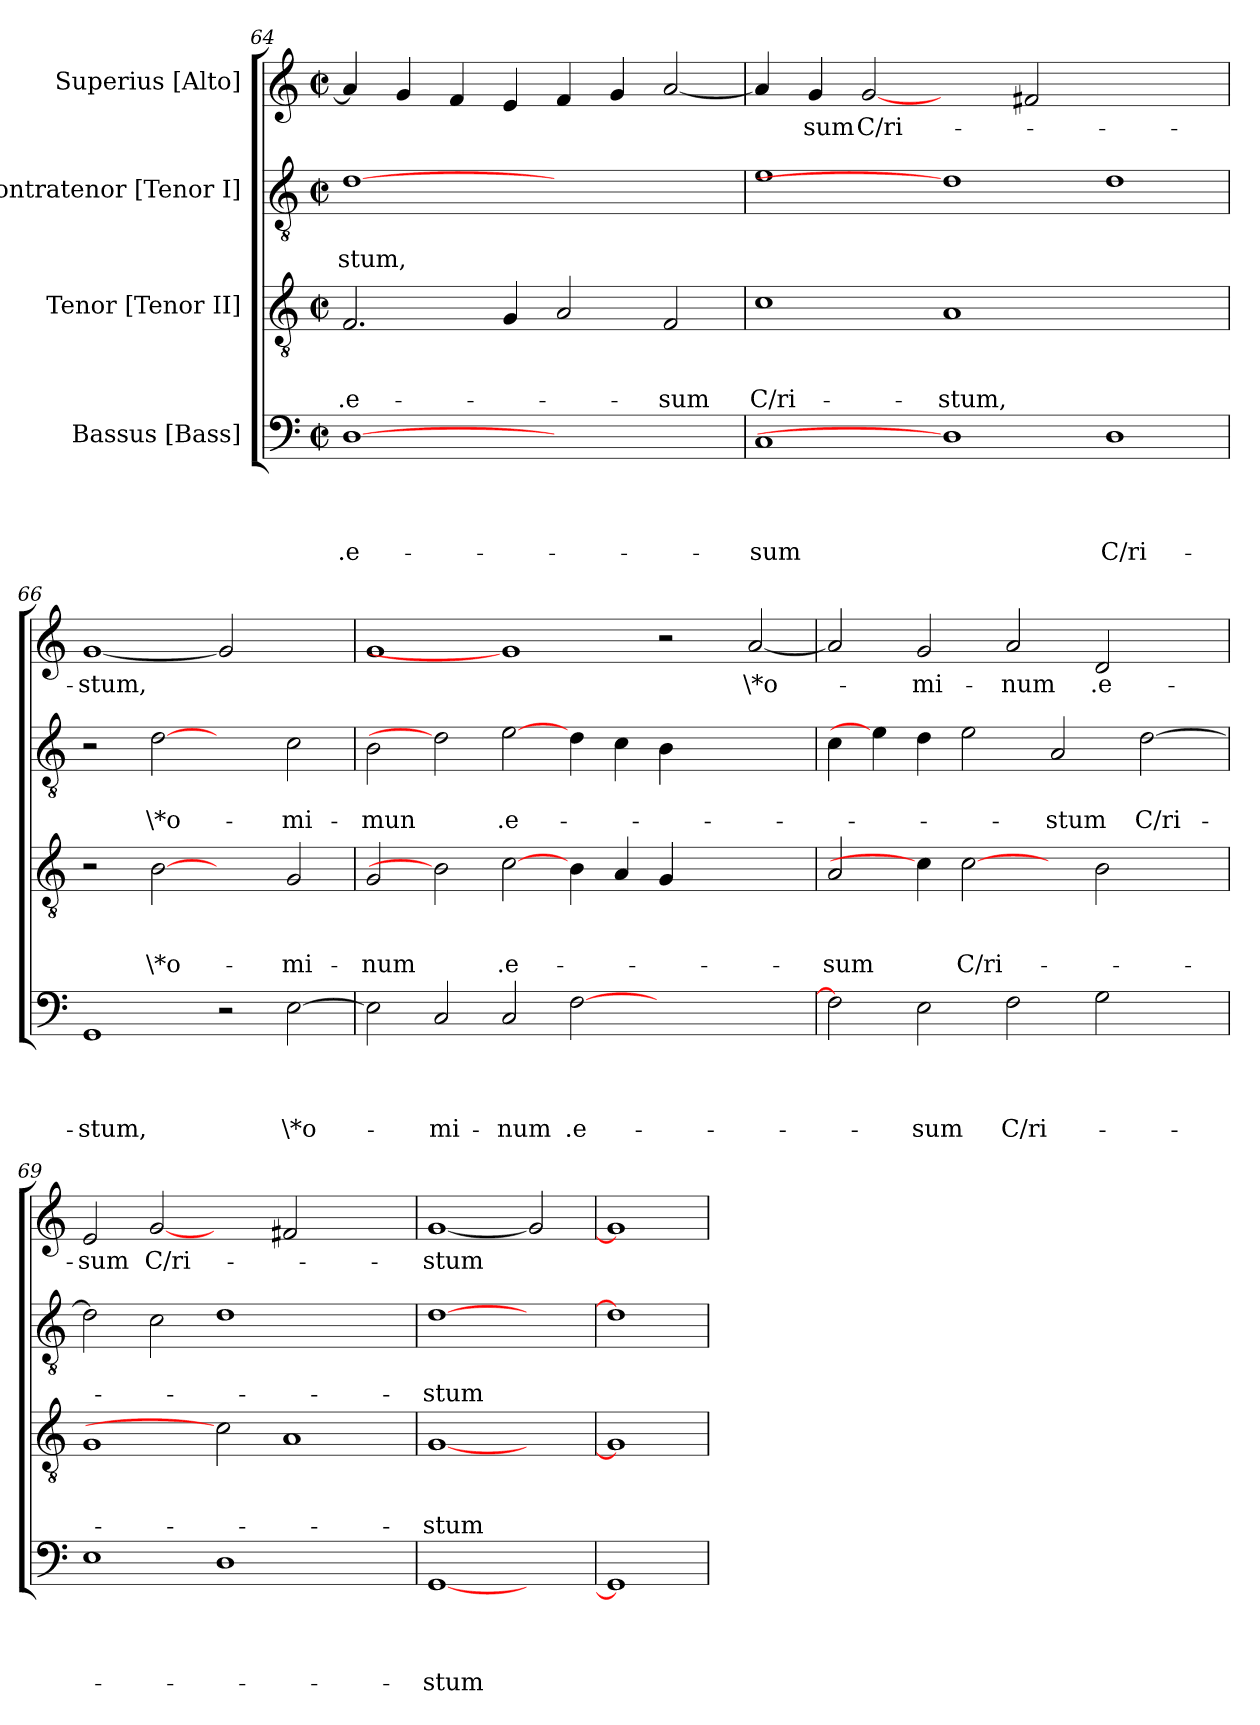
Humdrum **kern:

**kern	**text	**text	**text	**text	**kern	**text	**text	**text	**kern	**text	**text	**kern	**text
*part4	*part4	*part4	*part4	*part4	*part3	*part3	*part3	*part3	*part2	*part2	*part2	*part1	*part1
*staff4	*staff4	*staff4	*staff4	*staff4	*staff3	*staff3	*staff3	*staff3	*staff2	*staff2	*staff2	*staff1	*staff1
*I"Bassus [Bass]	*	*	*	*	*I"Tenor [Tenor II]	*	*	*	*I"Contratenor [Tenor I]	*	*	*I"Superius [Alto]	*
*clefF4	*	*	*	*	*clefGv2	*	*	*	*clefGv2	*	*	*clefG2	*
*k[]	*	*	*	*	*k[]	*	*	*	*k[]	*	*	*k[]	*
*C:	*	*	*	*	*C:	*	*	*	*C:	*	*	*C:	*
*M2/2	*	*	*	*	*M2/2	*	*	*	*M2/2	*	*	*M2/2	*
*met(c|)	*	*	*	*	*met(c|)	*	*	*	*met(c|)	*	*	*met(c|)	*
=64	=64	=64	=64	=64	=64	=64	=64	=64	=64	=64	=64	=64	=64
!	!	!	!	!LO:LY:b:rj	!	!	!	!LO:LY:b:rj	!	!	!LO:LY:b	!	!
[1D	.	.	.	.e-	2.F/	.	.	.e-	[1d	.	-stum,	4a/]	.
.	.	.	.	.	.	.	.	.	.	.	.	4g/	.
.	.	.	.	.	.	.	.	.	.	.	.	4f/	.
.	.	.	.	.	4G/	.	.	.	.	.	.	4e/	.
1ryy	.	.	.	.	2A/	.	.	.	1ryy	.	.	4f/	.
.	.	.	.	.	.	.	.	.	.	.	.	4g/	.
!	!	!	!	!	!	!	!	!LO:LY:b:rj	!	!	!	!	!
.	.	.	.	.	2F/	.	.	-sum	.	.	.	[<2a/	.
=65	=65	=65	=65	=65	=65	=65	=65	=65	=65	=65	=65	=65	=65
!	!	!	!	!LO:LY:b:rj	!	!	!	!LO:LY:b:rj	!	!	!	!	!
1C	.	.	.	-sum	1c	.	.	C/ri-	1e	.	.	4a/]	.
!	!	!	!	!	!	!	!	!	!	!	!	!	!LO:LY:b
.	.	.	.	.	.	.	.	.	.	.	.	4g/	-sum
!	!	!	!	!	!	!	!	!	!	!	!	!	!LO:LY:b
.	.	.	.	.	.	.	.	.	.	.	.	[2g	C/ri-
!	!	!	!	!	!	!	!	!LO:LY:b:rj	!	!	!	!	!
1D]	.	.	.	.	1A	.	.	-stum,	1d]	.	.	2ryy	.
.	.	.	.	.	.	.	.	.	.	.	.	2f#X/	.
!	!	!	!	!LO:LY:b:rj	!	!	!	!	!	!	!	!	!
1D	.	.	.	C/ri-	1ryy	.	.	.	1d	.	.	1ryy	.
=66	=66	=66	=66	=66	=66	=66	=66	=66	=66	=66	=66	=66	=66
!	!	!	!	!LO:LY:b:rj	!	!	!	!	!	!	!	!	!LO:LY:b
1GG	.	.	.	-stum,	2r	.	.	.	2r	.	.	[1g	-stum,
!	!	!	!	!	!	!	!	!LO:LY:b:rj	!	!	!LO:LY:b	!	!
.	.	.	.	.	[2B	.	.	\*o-	[2d	.	\*o-	.	.
2r	.	.	.	.	2ryy	.	.	.	2ryy	.	.	2g]	.
!	!	!	!	!LO:LY:b:rj	!	!	!	!LO:LY:b:rj	!	!	!LO:LY:b	!	!
[>2E\	.	.	.	\*o-	2G/	.	.	-mi-	2c\	.	-mi-	2ryy	.
!!LO:PB:g=z
=67	=67	=67	=67	=67	=67	=67	=67	=67	=67	=67	=67	=67	=67
!	!	!	!	!	!	!	!	!LO:LY:b:rj	!	!	!LO:LY:b	!	!
2E\]	.	.	.	.	2G/	.	.	-num	2B\	.	-mun	1g	.
!	!	!	!	!LO:LY:b:rj	!	!	!	!	!	!	!	!	!
2C/	.	.	.	-mi-	2B]	.	.	.	2d]	.	.	.	.
!	!	!	!	!LO:LY:b:rj	!	!	!	!LO:LY:b:rj	!	!	!LO:LY:b	!	!
2C/	.	.	.	-num	[2c\	.	.	.e-	[2e\	.	.e-	1g]	.
!	!	!	!	!LO:LY:b:rj	!	!	!	!	!	!	!	!	!
[>2F\	.	.	.	.e-	4B\	.	.	.	4d\	.	.	.	.
.	.	.	.	.	4A/	.	.	.	4c\	.	.	.	.
1ryy	.	.	.	.	4G/	.	.	.	4B\	.	.	2r	.
.	.	.	.	.	2.ryy	.	.	.	2.ryy	.	.	.	.
!	!	!	!	!	!	!	!	!	!	!	!	!	!LO:LY:b
.	.	.	.	.	.	.	.	.	.	.	.	[<2a/	\*o-
=68	=68	=68	=68	=68	=68	=68	=68	=68	=68	=68	=68	=68	=68
!	!	!	!	!	!	!	!	!LO:LY:b:rj	!	!	!	!	!
2F\]	.	.	.	.	2A/	.	.	-sum	4c\	.	.	2a/]	.
.	.	.	.	.	.	.	.	.	4e\]	.	.	.	.
!	!	!	!	!LO:LY:b:rj	!	!	!	!	!	!	!	!	!LO:LY:b
2E\	.	.	.	-sum	4c\]	.	.	.	4d\	.	.	2g/	-mi-
!	!	!	!	!	!	!	!	!LO:LY:b:rj	!	!	!	!	!
.	.	.	.	.	[2c	.	.	C/ri-	2e\	.	.	.	.
!	!	!	!	!LO:LY:b:rj	!	!	!	!	!	!	!	!	!LO:LY:b
2F\	.	.	.	C/ri-	.	.	.	.	.	.	.	2a/	-num
!	!	!	!	!	!	!	!	!	!	!	!LO:LY:b	!	!
.	.	.	.	.	4ryy	.	.	.	2A/	.	-stum	.	.
!	!	!	!	!	!	!	!	!	!	!	!	!	!LO:LY:b
2G\	.	.	.	.	2B\	.	.	.	.	.	.	2d/	.e-
!	!	!	!	!	!	!	!	!	!	!	!LO:LY:b	!	!
.	.	.	.	.	.	.	.	.	[>2d\	.	C/ri-	.	.
4ryy	.	.	.	.	4ryy	.	.	.	.	.	.	4ryy	.
=69	=69	=69	=69	=69	=69	=69	=69	=69	=69	=69	=69	=69	=69
!	!	!	!	!	!	!	!	!	!	!	!	!	!LO:LY:b
1E	.	.	.	.	1G	.	.	.	2d\]	.	.	2e/	-sum
!	!	!	!	!	!	!	!	!	!	!	!	!	!LO:LY:b
.	.	.	.	.	.	.	.	.	2c\	.	.	[2g	C/ri-
1D	.	.	.	.	2c]	.	.	.	1d	.	.	2ryy	.
.	.	.	.	.	1A	.	.	.	.	.	.	2f#X/	.
2ryy	.	.	.	.	.	.	.	.	2ryy	.	.	2ryy	.
=70	=70	=70	=70	=70	=70	=70	=70	=70	=70	=70	=70	=70	=70
!	!	!	!	!LO:LY:b:rj	!	!	!	!LO:LY:b:rj	!	!	!LO:LY:b	!	!LO:LY:b
[1GG	.	.	.	-stum	[1G	.	.	-stum	[1d	.	-stum	[1g	-stum
2ryy	.	.	.	.	2ryy	.	.	.	2ryy	.	.	2g]	.
=71	=71	=71	=71	=71	=71	=71	=71	=71	=71	=71	=71	=71	=71
1GG]	.	.	.	.	1G]	.	.	.	1d]	.	.	1g]	.
=	=	=	=	=	=	=	=	=	=	=	=	=	=
*-	*-	*-	*-	*-	*-	*-	*-	*-	*-	*-	*-	*-	*-
